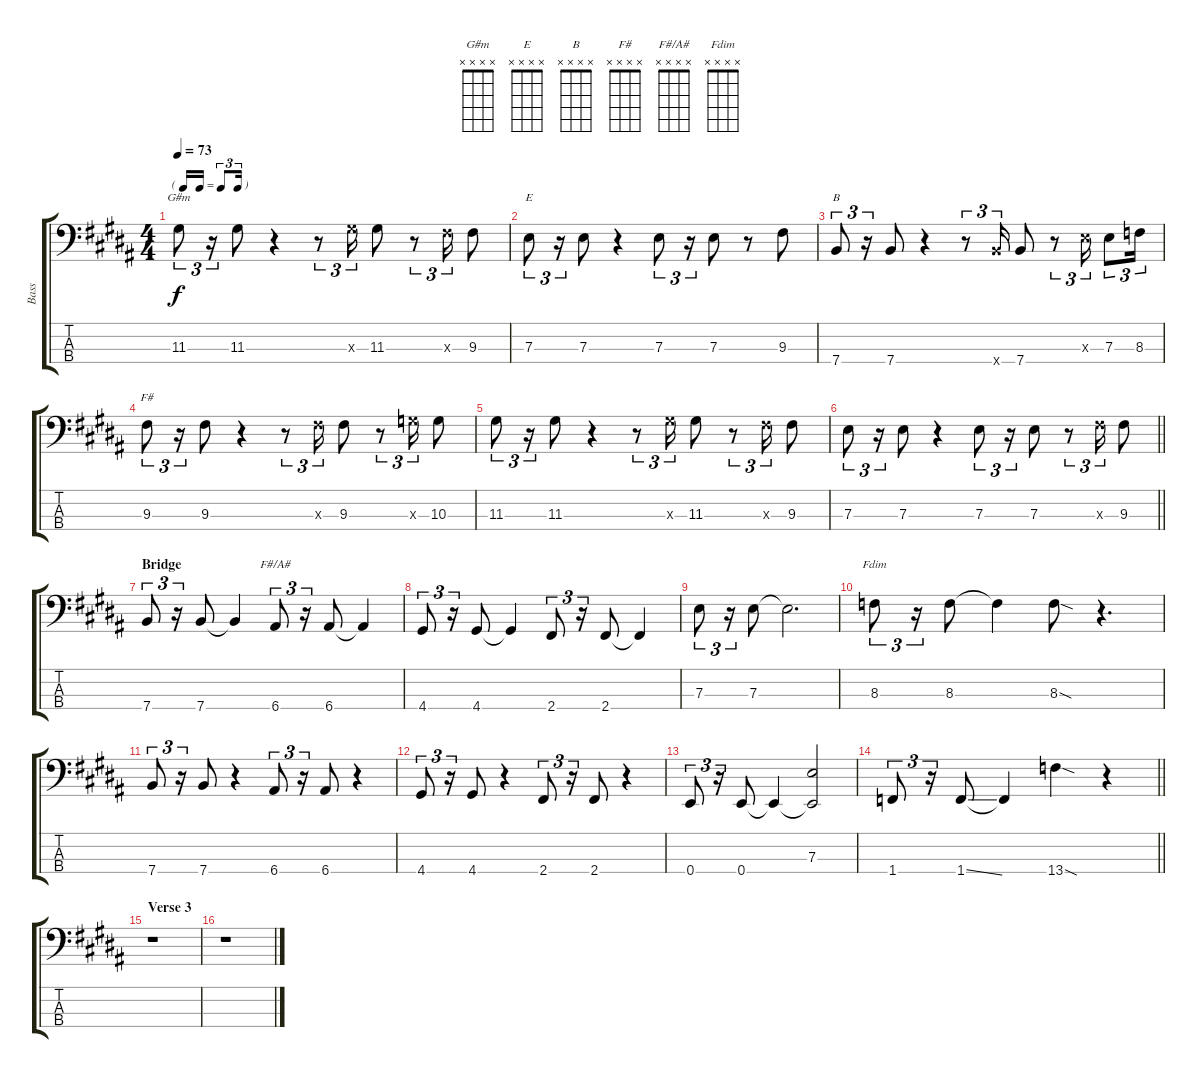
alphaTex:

\track ("Bass" "Bass") {instrument electricbassfinger}
\staff {score tabs}
\tuning (G2 D2 A1 E1) {hide}
\chord ("G#m" x x x x)
\chord ("E" x x x x)
\chord ("B" x x x x)
\chord ("F#" x x x x)
\chord ("F#/A#" x x x x)
\chord ("Fdim" x x x x)
\ts (4 4)
\tf triplet16th
\tempo 73
\clef f4
\ks b
11.3.8{tu (3 2) ch "G#m" dy f} r.16{tu (3 2)} 11.3.8 r.4 r.8{tu (3 2)} 11.3{x}.16{tu (3 2)} 11.3.8 r.8{tu (3 2)} 9.3{x}.16{tu (3 2)} 9.3.8 |
7.3.8{tu (3 2) ch "E"} r.16{tu (3 2)} 7.3.8 r.4 7.3.8{tu (3 2)} r.16{tu (3 2)} 7.3.8 r.8 9.3.8 |
7.4.8{tu (3 2) ch "B"} r.16{tu (3 2)} 7.4.8 r.4 r.8{tu (3 2)} 7.4{x}.16{tu (3 2)} 7.4.8 r.8{tu (3 2)} 7.3{x}.16{tu (3 2)} 7.3.8{tu (3 2)} 8.3.16{tu (3 2)} |
9.3.8{tu (3 2) ch "F#"} r.16{tu (3 2)} 9.3.8 r.4 r.8{tu (3 2)} 9.3{x}.16{tu (3 2)} 9.3.8 r.8{tu (3 2)} 10.3{x}.16{tu (3 2)} 10.3.8 |
11.3.8{tu (3 2)} r.16{tu (3 2)} 11.3.8 r.4 r.8{tu (3 2)} 11.3{x}.16{tu (3 2)} 11.3.8 r.8{tu (3 2)} 9.3{x}.16{tu (3 2)} 9.3.8 |
\barLineRight lightlight
7.3.8{tu (3 2)} r.16{tu (3 2)} 7.3.8 r.4 7.3.8{tu (3 2)} r.16{tu (3 2)} 7.3.8 r.8{tu (3 2)} 9.3{x}.16{tu (3 2)} 9.3.8 |
\section ("" "Bridge")
7.4.8{tu (3 2)} r.16{tu (3 2)} 7.4.8 7.4{t}.4 6.4.8{tu (3 2) ch "F#/A#"} r.16{tu (3 2)} 6.4.8 6.4{t}.4 |
4.4.8{tu (3 2)} r.16{tu (3 2)} 4.4.8 4.4{t}.4 2.4.8{tu (3 2)} r.16{tu (3 2)} 2.4.8 2.4{t}.4 |
7.3.8{tu (3 2)} r.16{tu (3 2)} 7.3.8 7.3{t}.2{d} |
8.3.8{tu (3 2) ch "Fdim"} r.16{tu (3 2)} 8.3.8 8.3{t}.4 8.3{sod}.8 r.4{d} |
7.4.8{tu (3 2)} r.16{tu (3 2)} 7.4.8 r.4 6.4.8{tu (3 2)} r.16{tu (3 2)} 6.4.8 r.4 |
4.4.8{tu (3 2)} r.16{tu (3 2)} 4.4.8 r.4 2.4.8{tu (3 2)} r.16{tu (3 2)} 2.4.8 r.4 |
0.4.8{tu (3 2)} r.16{tu (3 2)} 0.4.8 0.4{t}.4 (7.3 0.4{t}).2 |
\barLineRight lightlight
1.4.8{tu (3 2)} r.16{tu (3 2)} 1.4{ss}.8 1.4{t}.4 13.4{sod}.4 r.4 |
\section ("" "Verse 3")
r.1 |
r.1
